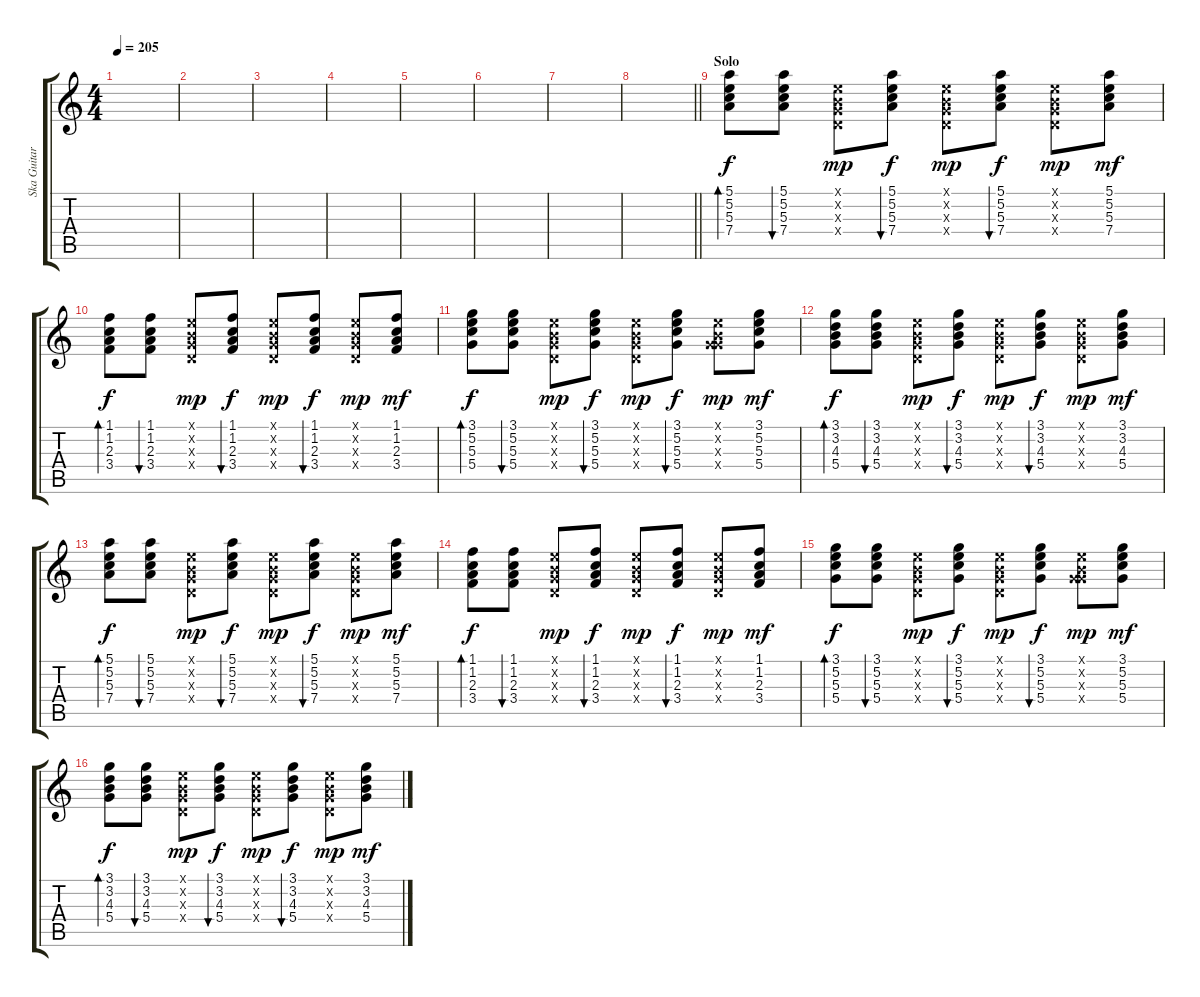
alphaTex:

\track ("Ska Guitar" "Ska Guitar") {instrument electricguitarjazz}
\staff {score tabs}
\tuning (E4 B3 G3 D3 A2 E2) {hide}
\ts (4 4)
\tempo 205
\clef g2
\ks c
|
|
|
|
|
|
|
\barLineRight lightlight
|
\section ("" "Solo")
(5.1 5.2 5.3 7.4).8{bd 60 dy f} (5.1 5.2 5.3 7.4).8{bu 60} (0.1{x} 0.2{x} 0.3{x} 0.4{x}).8{dy mp} (5.1 5.2 5.3 7.4).8{bu 60 dy f} (0.1{x} 0.2{x} 0.3{x} 0.4{x}).8{dy mp} (5.1 5.2 5.3 7.4).8{bu 60 dy f} (0.1{x} 0.2{x} 0.3{x} 0.4{x}).8{dy mp} (5.1 5.2 5.3 7.4).8{dy mf} |
(1.1 1.2 2.3 3.4).8{bd 60 dy f} (1.1 1.2 2.3 3.4).8{bu 60} (0.1{x} 0.2{x} 0.3{x} 0.4{x}).8{dy mp} (1.1 1.2 2.3 3.4).8{bu 60 dy f} (0.1{x} 0.2{x} 0.3{x} 0.4{x}).8{dy mp} (1.1 1.2 2.3 3.4).8{bu 60 dy f} (0.1{x} 0.2{x} 0.3{x} 0.4{x}).8{dy mp} (1.1 1.2 2.3 3.4).8{dy mf} |
(3.1 5.2 5.3 5.4).8{bd 60 dy f} (3.1 5.2 5.3 5.4).8{bu 60} (0.1{x} 0.2{x} 0.3{x} 0.4{x}).8{dy mp} (3.1 5.2 5.3 5.4).8{bu 60 dy f} (0.1{x} 0.2{x} 0.3{x} 0.4{x}).8{dy mp} (3.1 5.2 5.3 5.4).8{bu 60 dy f} (0.1{x} 0.2{x} 0.3{x} 5.4{x}).8{dy mp} (3.1 5.2 5.3 5.4).8{dy mf} |
(3.1 3.2 4.3 5.4).8{bd 60 dy f} (3.1 3.2 4.3 5.4).8{bu 60} (0.1{x} 0.2{x} 0.3{x} 0.4{x}).8{dy mp} (3.1 3.2 4.3 5.4).8{bu 60 dy f} (0.1{x} 0.2{x} 0.3{x} 0.4{x}).8{dy mp} (3.1 3.2 4.3 5.4).8{bu 60 dy f} (0.1{x} 0.2{x} 0.3{x} 0.4{x}).8{dy mp} (3.1 3.2 4.3 5.4).8{dy mf} |
(5.1 5.2 5.3 7.4).8{bd 60 dy f} (5.1 5.2 5.3 7.4).8{bu 60} (0.1{x} 0.2{x} 0.3{x} 0.4{x}).8{dy mp} (5.1 5.2 5.3 7.4).8{bu 60 dy f} (0.1{x} 0.2{x} 0.3{x} 0.4{x}).8{dy mp} (5.1 5.2 5.3 7.4).8{bu 60 dy f} (0.1{x} 0.2{x} 0.3{x} 0.4{x}).8{dy mp} (5.1 5.2 5.3 7.4).8{dy mf} |
(1.1 1.2 2.3 3.4).8{bd 60 dy f} (1.1 1.2 2.3 3.4).8{bu 60} (0.1{x} 0.2{x} 0.3{x} 0.4{x}).8{dy mp} (1.1 1.2 2.3 3.4).8{bu 60 dy f} (0.1{x} 0.2{x} 0.3{x} 0.4{x}).8{dy mp} (1.1 1.2 2.3 3.4).8{bu 60 dy f} (0.1{x} 0.2{x} 0.3{x} 0.4{x}).8{dy mp} (1.1 1.2 2.3 3.4).8{dy mf} |
(3.1 5.2 5.3 5.4).8{bd 60 dy f} (3.1 5.2 5.3 5.4).8{bu 60} (0.1{x} 0.2{x} 0.3{x} 0.4{x}).8{dy mp} (3.1 5.2 5.3 5.4).8{bu 60 dy f} (0.1{x} 0.2{x} 0.3{x} 0.4{x}).8{dy mp} (3.1 5.2 5.3 5.4).8{bu 60 dy f} (0.1{x} 0.2{x} 0.3{x} 5.4{x}).8{dy mp} (3.1 5.2 5.3 5.4).8{dy mf} |
(3.1 3.2 4.3 5.4).8{bd 60 dy f} (3.1 3.2 4.3 5.4).8{bu 60} (0.1{x} 0.2{x} 0.3{x} 0.4{x}).8{dy mp} (3.1 3.2 4.3 5.4).8{bu 60 dy f} (0.1{x} 0.2{x} 0.3{x} 0.4{x}).8{dy mp} (3.1 3.2 4.3 5.4).8{bu 60 dy f} (0.1{x} 0.2{x} 0.3{x} 0.4{x}).8{dy mp} (3.1 3.2 4.3 5.4).8{dy mf}
